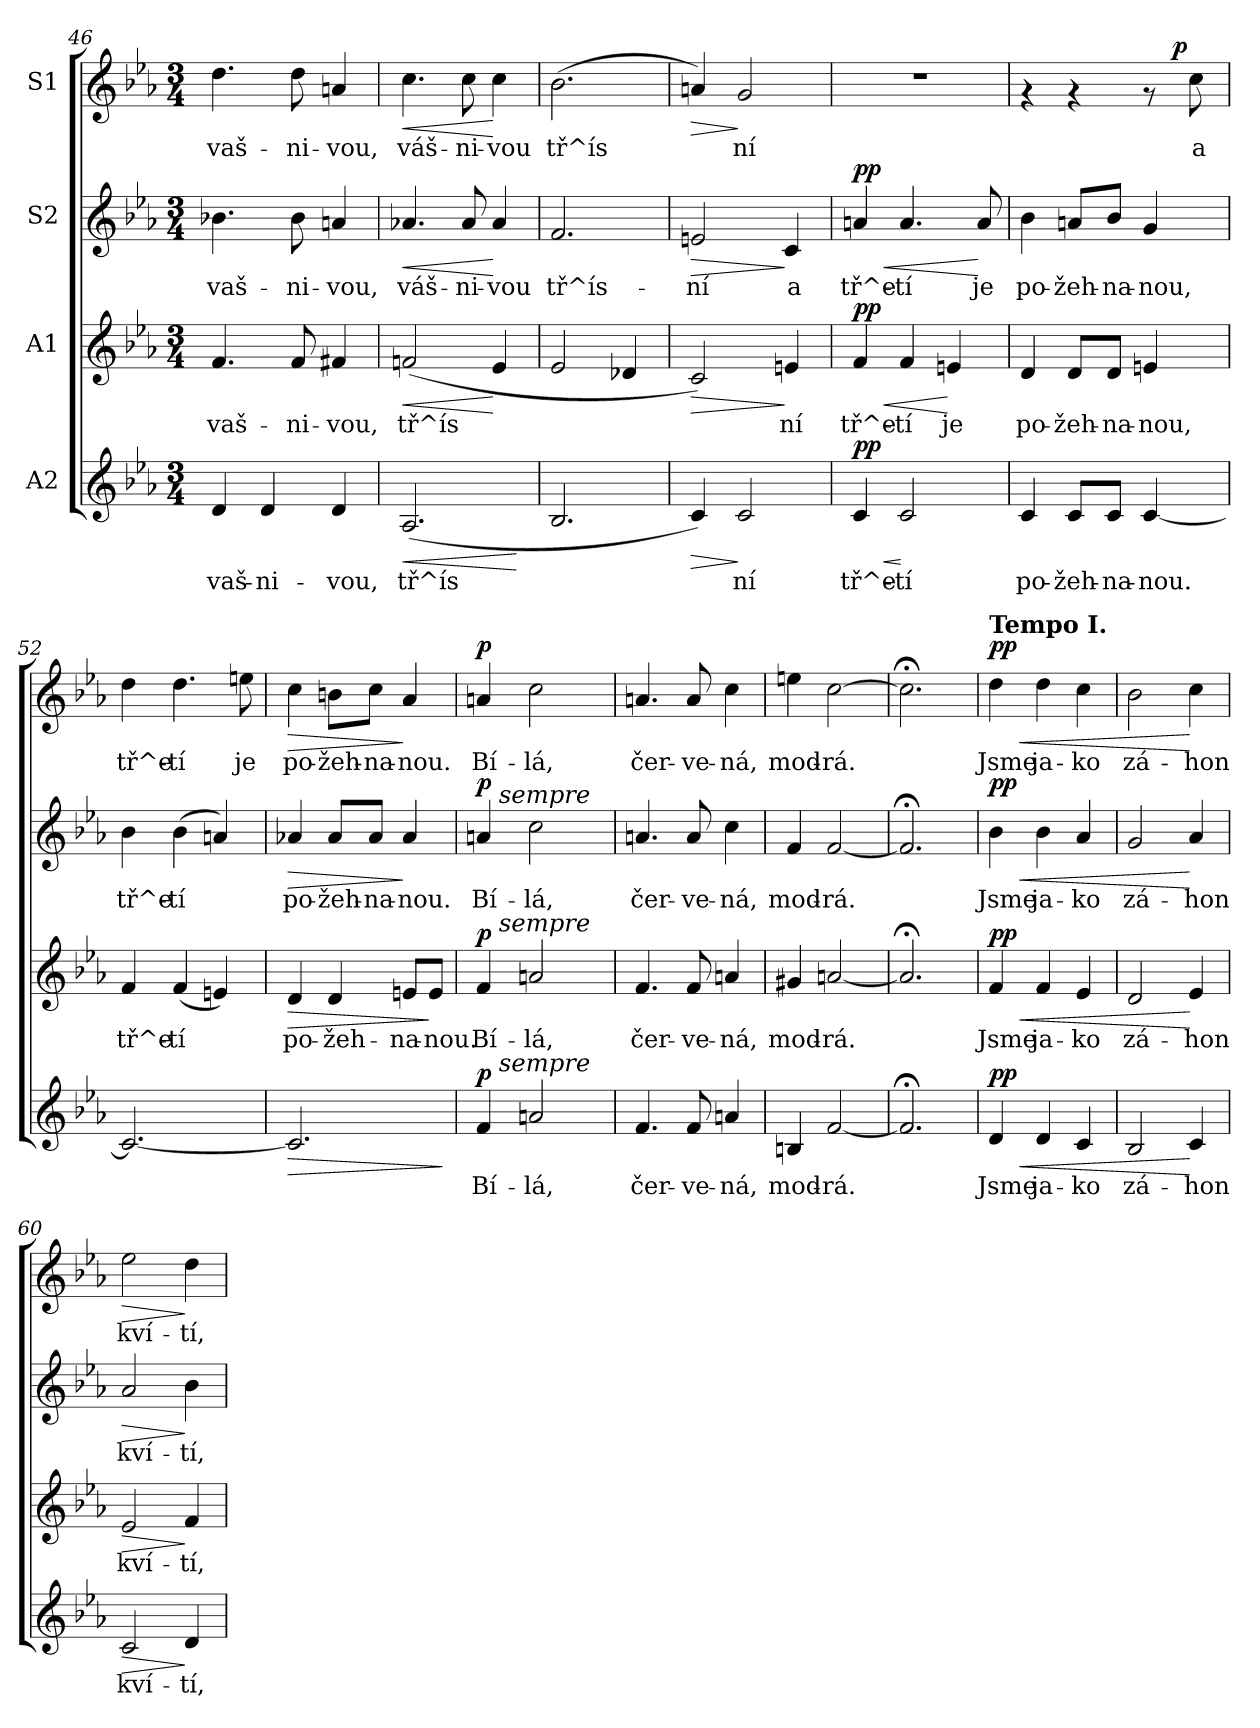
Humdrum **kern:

**kern	**text	**dynam	**kern	**text	**dynam	**kern	**text	**dynam	**kern	**text	**dynam
*part4	*part4	*part4	*part3	*part3	*part3	*part2	*part2	*part2	*part1	*part1	*part1
*staff4	*staff4	*staff4	*staff3	*staff3	*staff3	*staff2	*staff2	*staff2	*staff1	*staff1	*staff1
*I"A2	*	*	*I"A1	*	*	*I"S2	*	*	*I"S1	*	*
*clefG2	*	*	*clefG2	*	*	*clefG2	*	*	*clefG2	*	*
*k[b-e-a-]	*	*	*k[b-e-a-]	*	*	*k[b-e-a-]	*	*	*k[b-e-a-]	*	*
*E-:	*	*	*E-:	*	*	*E-:	*	*	*E-:	*	*
*M3/4	*	*	*M3/4	*	*	*M3/4	*	*	*M3/4	*	*
=46	=46	=46	=46	=46	=46	=46	=46	=46	=46	=46	=46
!	!LO:LY:b:cj	!	!	!LO:LY:b:cj	!	!	!LO:LY:b:cj	!	!	!LO:LY:b:cj	!
4d/	vaš-	.	4.f/	vaš-	.	4.b-X\	vaš-	.	4.dd\	vaš-	.
!	!LO:LY:b:cj	!	!	!	!	!	!	!	!	!	!
4d/	-ni-	.	.	.	.	.	.	.	.	.	.
!	!	!	!	!LO:LY:b:cj	!	!	!LO:LY:b:cj	!	!	!LO:LY:b:cj	!
.	.	.	8f/	-ni-	.	8b-\	-ni-	.	8dd\	-ni-	.
!	!LO:LY:b:cj	!	!	!LO:LY:b:cj	!	!	!LO:LY:b:cj	!	!	!LO:LY:b:cj	!
4d/	-vou,	.	4f#X/	-vou,	.	4an/	-vou,	.	4an/	-vou,	.
=47	=47	=47	=47	=47	=47	=47	=47	=47	=47	=47	=47
!	!LO:LY:b:cj	!LO:HP:b	!	!LO:LY:b:cj	!LO:HP:b	!	!LO:LY:b:cj	!LO:HP:b	!	!LO:LY:b:cj	!LO:HP:b
(>2.A-/	tř^ís-	<	(>2fn/	tř^ís-	<	4.a-X/	váš-	<	4.cc\	váš-	<
!	!	!	!	!	!	!	!LO:LY:b:cj	!	!	!LO:LY:b:cj	!
.	.	.	.	.	.	8a-/	-ni-	.	8cc\	-ni-	.
!	!	!	!	!LO:LY:b:cj	!	!	!LO:LY:b:cj	!	!	!LO:LY:b:cj	!
.	.	.	4e-/	--	[	4a-/	-vou	[	4cc\	-vou	[
.	.	[	.	.	.	.	.	.	.	.	.
=48	=48	=48	=48	=48	=48	=48	=48	=48	=48	=48	=48
!	!LO:LY:b:cj	!	!	!LO:LY:b:cj	!	!	!LO:LY:b:cj	!	!	!LO:LY:b:cj	!
2.B-/	--	.	2e-/	--	.	2.f/	tř^ís-	.	(>2.b-\	tř^ís-	.
!	!	!	!	!LO:LY:b:cj	!	!	!	!	!	!	!
.	.	.	4d-X/	--	.	.	.	.	.	.	.
=49	=49	=49	=49	=49	=49	=49	=49	=49	=49	=49	=49
!	!LO:LY:b:cj	!LO:HP:b	!	!LO:LY:b:cj	!LO:HP:b	!	!LO:LY:b:cj	!LO:HP:b	!	!LO:LY:b:cj	!LO:HP:b
4c/)	--	>	2c/)	--	>	2en/	-ní	>	4an/)	--	>
!	!LO:LY:b:cj	!	!	!	!	!	!	!	!	!LO:LY:b:cj	!
2c/	-ní	]	.	.	.	.	.	.	2g/	-ní	]
!	!	!	!	!LO:LY:b:cj	!	!	!LO:LY:b:cj	!	!	!	!
.	.	.	4en/	-ní	]	4c/	a	]	.	.	.
=50	=50	=50	=50	=50	=50	=50	=50	=50	=50	=50	=50
!	!LO:LY:b:cj	!LO:HP:b	!	!LO:LY:b:cj	!LO:HP:b	!	!LO:LY:b:cj	!LO:HP:b	!	!	!
!	!	!LO:DY:n=1:a	!	!	!LO:DY:n=1:a	!	!	!LO:DY:n=1:a	!	!	!
4c/	tř^e-	< pp	4f/	tř^e-	< pp	4an/	tř^e-	< pp	2.r	.	.
!	!LO:LY:b:cj	!	!	!LO:LY:b:cj	!	!	!LO:LY:b:cj	!	!	!	!
2c/	-tí	[	4f/	-tí	.	4.a/	-tí	.	.	.	.
!	!	!	!	!LO:LY:b:cj	!	!	!	!	!	!	!
.	.	.	4en/	je	[	.	.	.	.	.	.
!	!	!	!	!	!	!	!LO:LY:b:cj	!	!	!	!
.	.	.	.	.	.	8a/	je	[	.	.	.
!!LO:PB:g=z
=51	=51	=51	=51	=51	=51	=51	=51	=51	=51	=51	=51
!	!LO:LY:b:cj	!	!	!LO:LY:b:cj	!	!	!LO:LY:b:cj	!	!	!	!
*	*	*	*	*	*	*	*	*	*^	*	*
4c/	po-	.	4d/	po-	.	4b-\	po-	.	4rf	2ryy	.	.
!	!LO:LY:b:cj	!	!	!LO:LY:b:cj	!	!	!LO:LY:b:cj	!	!	!	!	!
8c/L	-žeh-	.	8d/L	-žeh-	.	8an/L	-žeh-	.	4rf	.	.	.
!	!LO:LY:b:cj	!	!	!LO:LY:b:cj	!	!	!LO:LY:b:cj	!	!	!	!	!
8c/J	-na-	.	8d/J	-na-	.	8b-/J	-na-	.	.	.	.	.
!	!LO:LY:b:cj	!	!	!LO:LY:b:cj	!	!	!LO:LY:b:cj	!	!	!	!	!
[<4c/	-nou.	.	4en/	-nou,	.	4g/	-nou,	.	8rf	16ryy	.	.
.	.	.	.	.	.	.	.	.	.	64ryy	.	.
!	!	!	!	!	!	!	!	!	!	!	!	!LO:DY:a
.	.	.	.	.	.	.	.	.	.	8ryy	.	p
!	!	!	!	!	!	!	!	!	!	!	!LO:LY:b:cj	!
.	.	.	.	.	.	.	.	.	8cc\	.	a	.
.	.	.	.	.	.	.	.	.	.	32.ryy	.	.
=52	=52	=52	=52	=52	=52	=52	=52	=52	=52	=52	=52	=52
!	!LO:LY:b:cj	!	!	!LO:LY:b:cj	!	!	!LO:LY:b:cj	!	!	!	!LO:LY:b:cj	!
*	*	*	*	*	*	*	*	*	*v	*v	*	*
2.c/_<	.	.	4f/	tř^e-	.	4b-\	tř^e-	.	4dd\	tř^e-	.
!	!	!	!	!LO:LY:b:cj	!	!	!LO:LY:b:cj	!	!	!LO:LY:b:cj	!
.	.	.	(<4f/	-tí	.	(>4b-\	-tí	.	4.dd\	-tí	.
!	!	!	!	!LO:LY:b:cj	!	!	!LO:LY:b:cj	!	!	!	!
.	.	.	4en/)	.	.	4an/)	.	.	.	.	.
!	!	!	!	!	!	!	!	!	!	!LO:LY:b:cj	!
.	.	.	.	.	.	.	.	.	8een\	je	.
=53	=53	=53	=53	=53	=53	=53	=53	=53	=53	=53	=53
!	!LO:LY:b:cj	!LO:HP:b	!	!LO:LY:b:cj	!LO:HP:b	!	!LO:LY:b:cj	!LO:HP:b	!	!LO:LY:b:cj	!LO:HP:b
2.c/]	.	>	4d/	po-	>	4a-X/	po-	>	4cc\	po-	>
!	!	!	!	!LO:LY:b:cj	!	!	!LO:LY:b:cj	!	!	!LO:LY:b:cj	!
.	.	.	4d/	-žeh-	.	8a-/L	-žeh-	.	8bn\L	-žeh-	.
!	!	!	!	!	!	!	!LO:LY:b:cj	!	!	!LO:LY:b:cj	!
.	.	.	.	.	.	8a-/J	-na-	.	8cc\J	-na-	.
!	!	!	!	!LO:LY:b:cj	!	!	!LO:LY:b:cj	!	!	!LO:LY:b:cj	!
.	.	.	8en/L	-na-	.	4a-/	-nou.	]	4a-/	-nou.	]
!	!	!	!	!LO:LY:b:cj	!	!	!	!	!	!	!
.	.	.	8e/J	-nou.	]	.	.	.	.	.	.
.	.	]	.	.	.	.	.	.	.	.	.
=54	=54	=54	=54	=54	=54	=54	=54	=54	=54	=54	=54
!	!LO:LY:b:cj	!LO:DY:a	!	!LO:LY:b:cj	!LO:DY:a	!	!LO:LY:b:cj	!LO:DY:a	!	!LO:LY:b:cj	!LO:DY:a
*^	*	*	*^	*	*	*^	*	*	*	*	*
4f/	16.ryy	Bí-	p	4f/	16.ryy	Bí-	p	4an/	16.ryy	Bí-	p	4an/	Bí-	p
!	!	!	!	!	!	!	!	!	!LO:TX:a:i:t=sempre	!	!	!	!	!
!	!	!	!	!	!LO:TX:a:i:t=sempre	!	!	!	!	!	!	!	!	!
!	!LO:TX:a:i:t=sempre	!	!	!	!	!	!	!	!	!	!	!	!	!
.	2ryy	.	.	.	2ryy	.	.	.	2ryy	.	.	.	.	.
!	!	!LO:LY:b:cj	!	!	!	!LO:LY:b:cj	!	!	!	!LO:LY:b:cj	!	!	!LO:LY:b:cj	!
2an/	.	-lá,	.	2an/	.	-lá,	.	2cc\	.	-lá,	.	2cc\	-lá,	.
.	8ryy	.	.	.	8ryy	.	.	.	8ryy	.	.	.	.	.
.	32ryy	.	.	.	32ryy	.	.	.	32ryy	.	.	.	.	.
=55	=55	=55	=55	=55	=55	=55	=55	=55	=55	=55	=55	=55	=55	=55
!	!	!LO:LY:b:cj	!	!	!	!LO:LY:b:cj	!	!	!	!LO:LY:b:cj	!	!	!LO:LY:b:cj	!
*v	*v	*	*	*	*	*	*	*v	*v	*	*	*	*	*
*	*	*	*v	*v	*	*	*	*	*	*	*	*
4.f/	čer-	.	4.f/	čer-	.	4.an/	čer-	.	4.an/	čer-	.
!	!LO:LY:b:cj	!	!	!LO:LY:b:cj	!	!	!LO:LY:b:cj	!	!	!LO:LY:b:cj	!
8f/	-ve-	.	8f/	-ve-	.	8a/	-ve-	.	8a/	-ve-	.
!	!LO:LY:b:cj	!	!	!LO:LY:b:cj	!	!	!LO:LY:b:cj	!	!	!LO:LY:b:cj	!
4an/	-ná,	.	4an/	-ná,	.	4cc\	-ná,	.	4cc\	-ná,	.
=56	=56	=56	=56	=56	=56	=56	=56	=56	=56	=56	=56
!	!LO:LY:b:cj	!	!	!LO:LY:b:cj	!	!	!LO:LY:b:cj	!	!	!LO:LY:b:cj	!
4Bn/	mod-	.	4g#X/	mod-	.	4f/	mod-	.	4een\	mod-	.
!	!LO:LY:b:cj	!	!	!LO:LY:b:cj	!	!	!LO:LY:b:cj	!	!	!LO:LY:b:cj	!
[<2f/	-rá.	.	[<2an/	-rá.	.	[<2f/	-rá.	.	[>2cc\	-rá.	.
=57	=57	=57	=57	=57	=57	=57	=57	=57	=57	=57	=57
!	!LO:LY:b:cj	!	!	!LO:LY:b:cj	!	!	!LO:LY:b:cj	!	!	!LO:LY:b:cj	!
2.f;</]	.	.	2.a;</]	.	.	2.f;</]	.	.	2.cc;<\]	.	.
!!LO:LB:g=z
=58	=58	=58	=58	=58	=58	=58	=58	=58	=58	=58	=58
!	!	!	!	!	!	!	!	!	!LO:TX:a:B:t=Tempo I.	!	!
!	!LO:LY:b:cj	!LO:HP:b	!	!LO:LY:b:cj	!LO:HP:b	!	!LO:LY:b:cj	!LO:HP:b	!	!LO:LY:b:cj	!LO:HP:b
!	!	!LO:DY:n=1:a	!	!	!LO:DY:n=1:a	!	!	!LO:DY:n=1:a	!	!	!LO:DY:n=1:a
4d/	Jsme	< pp	4f/	Jsme	< pp	4b-\	Jsme	< pp	4dd\	Jsme	< pp
!	!LO:LY:b:cj	!	!	!LO:LY:b:cj	!	!	!LO:LY:b:cj	!	!	!LO:LY:b:cj	!
4d/	ja-	.	4f/	ja-	.	4b-\	ja-	.	4dd\	ja-	.
!	!LO:LY:b:cj	!	!	!LO:LY:b:cj	!	!	!LO:LY:b:cj	!	!	!LO:LY:b:cj	!
4c/	-ko	.	4e-/	-ko	.	4a-/	-ko	.	4cc\	-ko	.
=59	=59	=59	=59	=59	=59	=59	=59	=59	=59	=59	=59
!	!LO:LY:b:cj	!	!	!LO:LY:b:cj	!	!	!LO:LY:b:cj	!	!	!LO:LY:b:cj	!
2B-/	zá-	.	2d/	zá-	.	2g/	zá-	.	2b-\	zá-	.
!	!LO:LY:b:cj	!	!	!LO:LY:b:cj	!	!	!LO:LY:b:cj	!	!	!LO:LY:b:cj	!
4c/	-hon	[	4e-/	-hon	[	4a-/	-hon	[	4cc\	-hon	[
=60	=60	=60	=60	=60	=60	=60	=60	=60	=60	=60	=60
!	!LO:LY:b:cj	!LO:HP:b	!	!LO:LY:b:cj	!LO:HP:b	!	!LO:LY:b:cj	!LO:HP:b	!	!LO:LY:b:cj	!LO:HP:b
2c/	kví-	>	2e-/	kví-	>	2a-/	kví-	>	2ee-\	kví-	>
!	!LO:LY:b:cj	!	!	!LO:LY:b:cj	!	!	!LO:LY:b:cj	!	!	!LO:LY:b:cj	!
4d/	-tí,	]	4f/	-tí,	]	4b-\	-tí,	]	4dd\	-tí,	]
=	=	=	=	=	=	=	=	=	=	=	=
*-	*-	*-	*-	*-	*-	*-	*-	*-	*-	*-	*-
